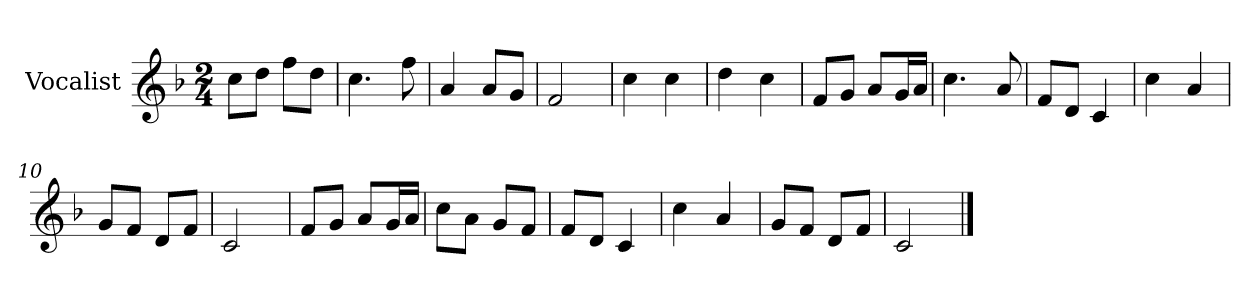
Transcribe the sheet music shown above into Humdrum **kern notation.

**kern
*part1
*staff1
*I"Vocalist
*k[b-]
*F:
*M2/4
=
8ccL
8ddJ
8ffL
8ddJ
=1
4.cc
8ff
=2
4a
8aL
8gJ
=3
2f
=4
4cc
4cc
=5
4dd
4cc
=6
8fL
8gJ
8aL
16gL
16aJJ
=7
4.cc
8a
=8
8fL
8dJ
4c
=9
4cc
4a
=10
8gL
8fJ
8dL
8fJ
=11
2c
=12
8fL
8gJ
8aL
16gL
16aJJ
=13
8ccL
8aJ
8gL
8fJ
=14
8fL
8dJ
4c
=15
4cc
4a
=16
8gL
8fJ
8dL
8fJ
=17
2c
==
*-
